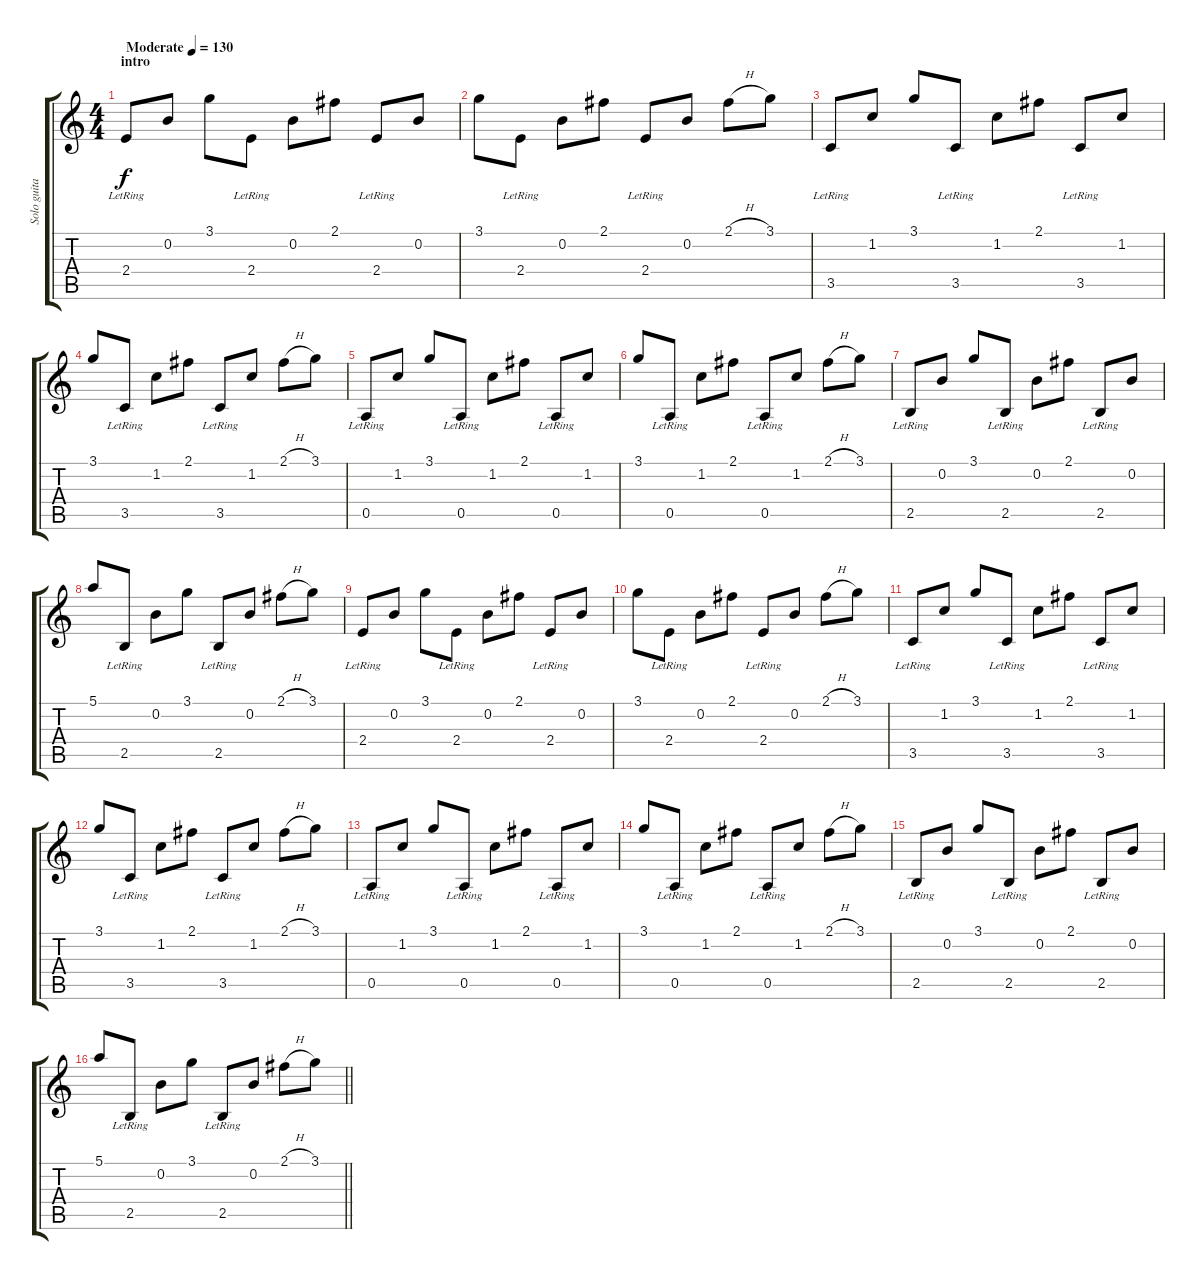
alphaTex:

\track ("Solo guitar" "Solo guita") {instrument acousticguitarsteel}
\staff {score tabs}
\tuning (E4 B3 G3 D3 A2 E2) {hide}
\ts (4 4)
\section ("" "intro")
\tempo (130 "Moderate")
\clef g2
\ks c
2.4{lr}.8{dy f instrument acousticguitarsteel} 0.2.8 3.1.8 2.4{lr}.8 0.2.8 2.1.8 2.4{lr}.8 0.2.8 |
3.1.8 2.4{lr}.8 0.2.8 2.1.8 2.4{lr}.8 0.2.8 2.1{h}.8 3.1.8 |
3.5{lr}.8 1.2.8 3.1.8 3.5{lr}.8 1.2.8 2.1.8 3.5{lr}.8 1.2.8 |
3.1.8 3.5{lr}.8 1.2.8 2.1.8 3.5{lr}.8 1.2.8 2.1{h}.8 3.1.8 |
0.5{lr}.8 1.2.8 3.1.8 0.5{lr}.8 1.2.8 2.1.8 0.5{lr}.8 1.2.8 |
3.1.8 0.5{lr}.8 1.2.8 2.1.8 0.5{lr}.8 1.2.8 2.1{h}.8 3.1.8 |
2.5{lr}.8 0.2.8 3.1.8 2.5{lr}.8 0.2.8 2.1.8 2.5{lr}.8 0.2.8 |
5.1.8 2.5{lr}.8 0.2.8 3.1.8 2.5{lr}.8 0.2.8 2.1{h}.8 3.1.8 |
2.4{lr}.8 0.2.8 3.1.8 2.4{lr}.8 0.2.8 2.1.8 2.4{lr}.8 0.2.8 |
3.1.8 2.4{lr}.8 0.2.8 2.1.8 2.4{lr}.8 0.2.8 2.1{h}.8 3.1.8 |
3.5{lr}.8 1.2.8 3.1.8 3.5{lr}.8 1.2.8 2.1.8 3.5{lr}.8 1.2.8 |
3.1.8 3.5{lr}.8 1.2.8 2.1.8 3.5{lr}.8 1.2.8 2.1{h}.8 3.1.8 |
0.5{lr}.8 1.2.8 3.1.8 0.5{lr}.8 1.2.8 2.1.8 0.5{lr}.8 1.2.8 |
3.1.8 0.5{lr}.8 1.2.8 2.1.8 0.5{lr}.8 1.2.8 2.1{h}.8 3.1.8 |
2.5{lr}.8 0.2.8 3.1.8 2.5{lr}.8 0.2.8 2.1.8 2.5{lr}.8 0.2.8 |
\barLineRight lightlight
5.1.8 2.5{lr}.8 0.2.8 3.1.8 2.5{lr}.8 0.2.8 2.1{h}.8 3.1.8
